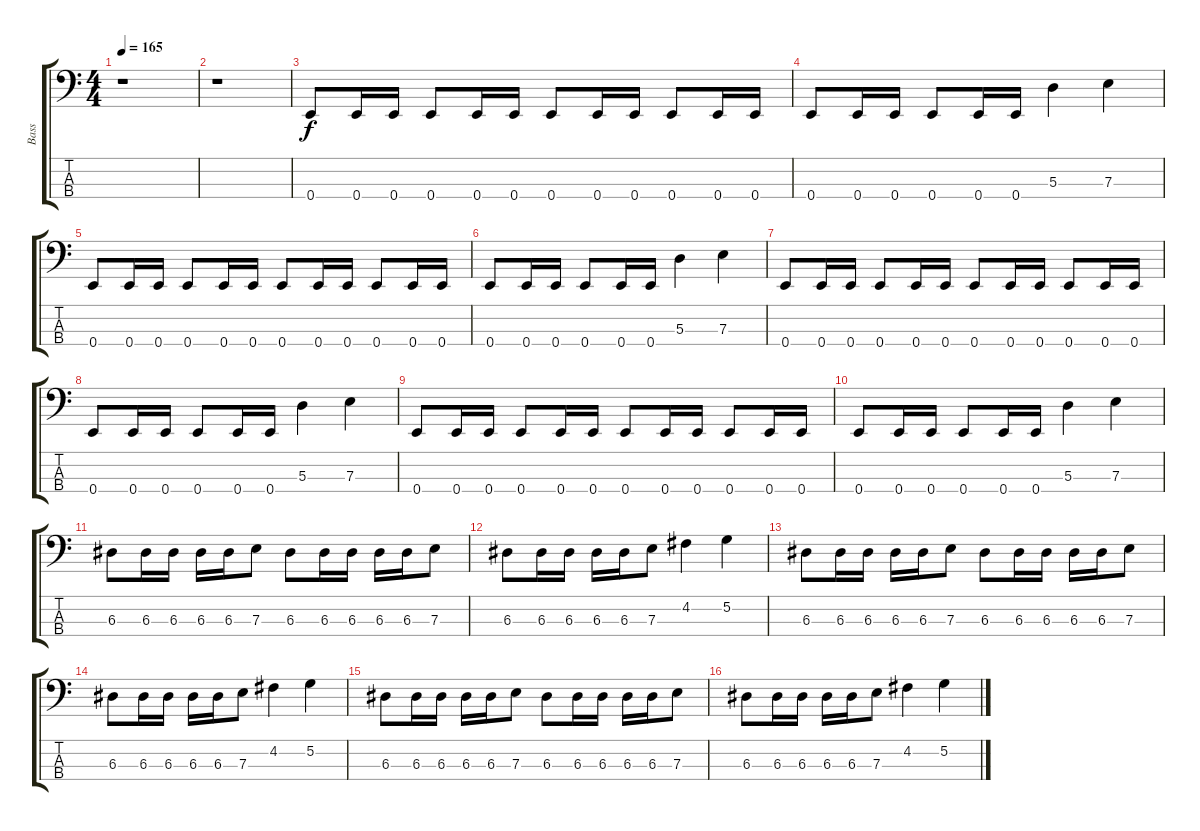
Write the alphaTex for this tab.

\track ("Bass" "Bass") {instrument electricbassfinger}
\staff {score tabs}
\tuning (G2 D2 A1 E1) {hide}
\ts (4 4)
\tempo 165
\clef f4
\ks c
r.1{dy f instrument electricbassfinger} |
r.1 |
0.4.8 0.4.16 0.4.16 0.4.8 0.4.16 0.4.16 0.4.8 0.4.16 0.4.16 0.4.8 0.4.16 0.4.16 |
0.4.8 0.4.16 0.4.16 0.4.8 0.4.16 0.4.16 5.3.4 7.3.4 |
0.4.8 0.4.16 0.4.16 0.4.8 0.4.16 0.4.16 0.4.8 0.4.16 0.4.16 0.4.8 0.4.16 0.4.16 |
0.4.8 0.4.16 0.4.16 0.4.8 0.4.16 0.4.16 5.3.4 7.3.4 |
0.4.8 0.4.16 0.4.16 0.4.8 0.4.16 0.4.16 0.4.8 0.4.16 0.4.16 0.4.8 0.4.16 0.4.16 |
0.4.8 0.4.16 0.4.16 0.4.8 0.4.16 0.4.16 5.3.4 7.3.4 |
0.4.8 0.4.16 0.4.16 0.4.8 0.4.16 0.4.16 0.4.8 0.4.16 0.4.16 0.4.8 0.4.16 0.4.16 |
0.4.8 0.4.16 0.4.16 0.4.8 0.4.16 0.4.16 5.3.4 7.3.4 |
6.3.8 6.3.16 6.3.16 6.3.16 6.3.16 7.3.8 6.3.8 6.3.16 6.3.16 6.3.16 6.3.16 7.3.8 |
6.3.8 6.3.16 6.3.16 6.3.16 6.3.16 7.3.8 4.2.4 5.2.4 |
6.3.8 6.3.16 6.3.16 6.3.16 6.3.16 7.3.8 6.3.8 6.3.16 6.3.16 6.3.16 6.3.16 7.3.8 |
6.3.8 6.3.16 6.3.16 6.3.16 6.3.16 7.3.8 4.2.4 5.2.4 |
6.3.8 6.3.16 6.3.16 6.3.16 6.3.16 7.3.8 6.3.8 6.3.16 6.3.16 6.3.16 6.3.16 7.3.8 |
6.3.8 6.3.16 6.3.16 6.3.16 6.3.16 7.3.8 4.2.4 5.2.4
